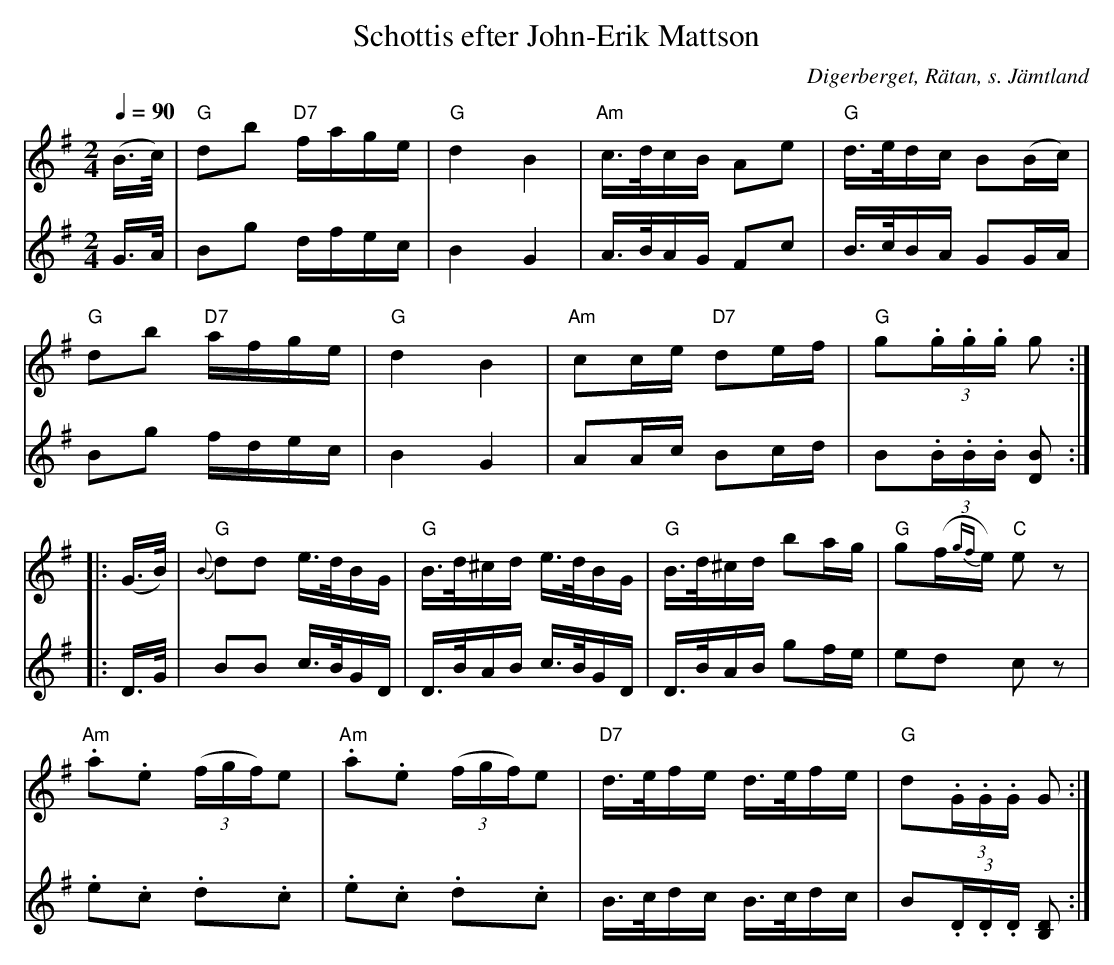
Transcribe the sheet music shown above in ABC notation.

X:1
T:Schottis efter John-Erik Mattson
O:Digerberget, Rätan, s. Jämtland
M:2/4
L:1/16
Q:1/4=90
K:G
V:1
(B>c)|"G"d2b2 "D7"fage|"G"d4B4|"Am"c>dcB A2e2|"G"d>edc B2(Bc)|!
"G"d2b2 "D7"afge|"G"d4B4|"Am"c2ce "D7"d2ef|"G"g2(3.g.g.g g2::!
(G>B)|{B}"G"d2d2 e>dBG|"G"B>d^cd e>dBG|"G"B>d^cd b2ag|"G"g2(f{gf}e) "C"e2z2|!
"Am".a2.e2 (3(fgf)e2|"Am".a2.e2 (3(fgf)e2|"D7"d>efe d>efe|"G"d2(3.G.G.G G2:|]
V:2
G>A|B2g2 dfec|B4G4|A>BAG F2c2|B>cBA G2GA|!
B2g2 fdec|B4G4|A2Ac B2cd|B2(3.B.B.B [D2B2]::!
D>G|B2B2 c>BGD|D>BAB c>BGD|D>BAB g2fe|e2d2 c2z2|!
.e2.c2 .d2.c2|.e2.c2 .d2.c2|B>cdc B>cdc|B2(3.D.D.D [B,2D2]:|]
